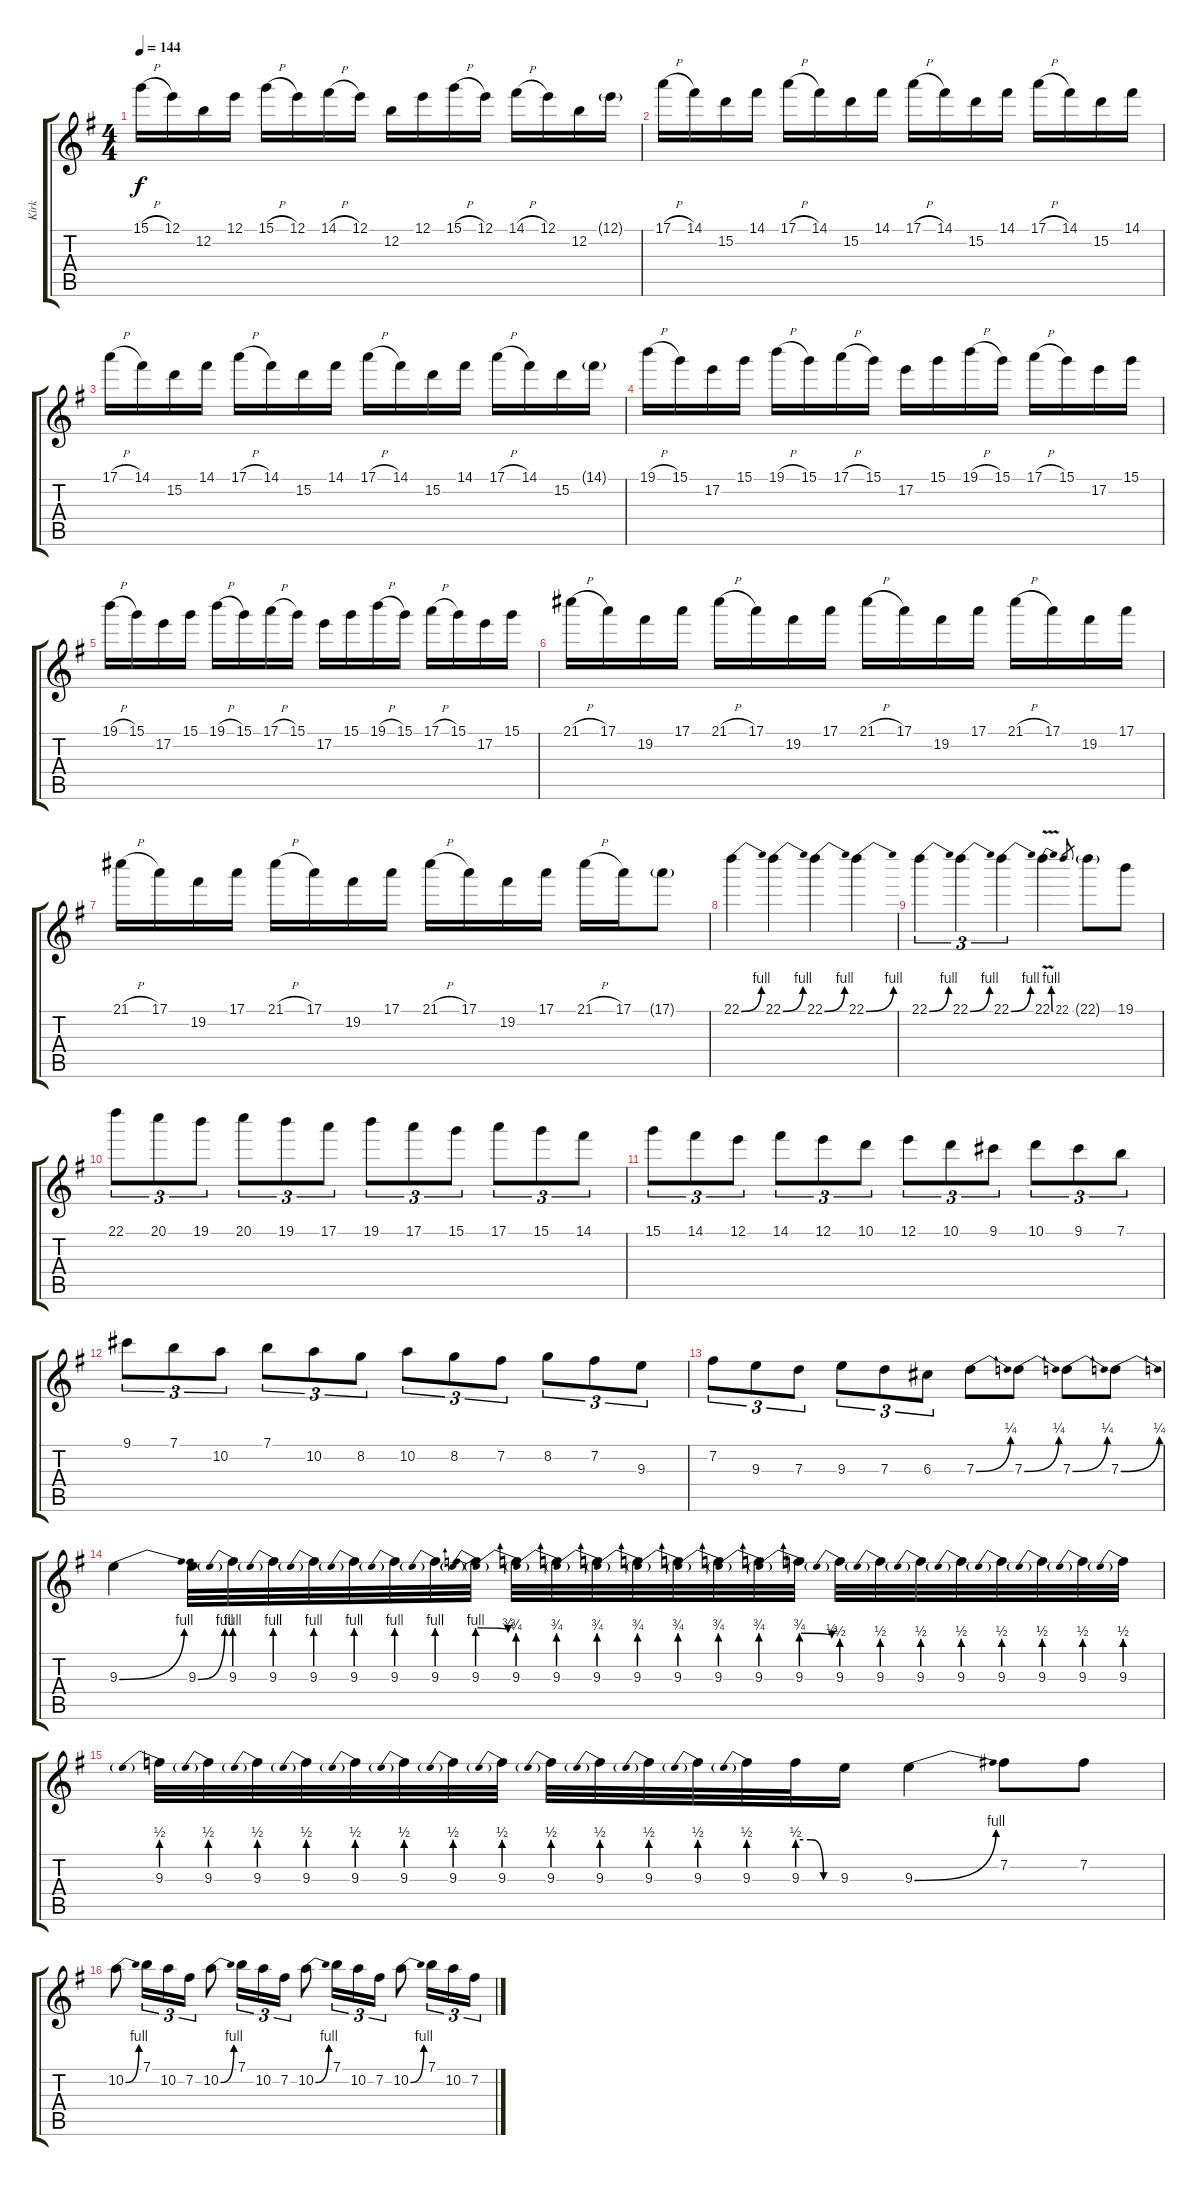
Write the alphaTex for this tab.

\track ("Kirk" "Kirk") {instrument acousticguitarsteel}
\staff {score tabs}
\tuning (E4 B3 G3 D3 A2 E2) {hide}
\ts (4 4)
\tempo 144
\clef g2
\ks g
15.1{h}.16{dy f} 12.1.16 12.2.16 12.1.16 15.1{h}.16 12.1.16 14.1{h}.16 12.1.16 12.2.16 12.1.16 15.1{h}.16 12.1.16 14.1{h}.16 12.1.16 12.2.16 12.1{g}.16 |
17.1{h}.16 14.1.16 15.2.16 14.1.16 17.1{h}.16 14.1.16 15.2.16 14.1.16 17.1{h}.16 14.1.16 15.2.16 14.1.16 17.1{h}.16 14.1.16 15.2.16 14.1.16 |
17.1{h}.16 14.1.16 15.2.16 14.1.16 17.1{h}.16 14.1.16 15.2.16 14.1.16 17.1{h}.16 14.1.16 15.2.16 14.1.16 17.1{h}.16 14.1.16 15.2.16 14.1{g}.16 |
19.1{h}.16 15.1.16 17.2.16 15.1.16 19.1{h}.16 15.1.16 17.1{h}.16 15.1.16 17.2.16 15.1.16 19.1{h}.16 15.1.16 17.1{h}.16 15.1.16 17.2.16 15.1.16 |
19.1{h}.16 15.1.16 17.2.16 15.1.16 19.1{h}.16 15.1.16 17.1{h}.16 15.1.16 17.2.16 15.1.16 19.1{h}.16 15.1.16 17.1{h}.16 15.1.16 17.2.16 15.1.16 |
21.1{h}.16 17.1.16 19.2.16 17.1.16 21.1{h}.16 17.1.16 19.2.16 17.1.16 21.1{h}.16 17.1.16 19.2.16 17.1.16 21.1{h}.16 17.1.16 19.2.16 17.1.16 |
21.1{h}.16 17.1.16 19.2.16 17.1.16 21.1{h}.16 17.1.16 19.2.16 17.1.16 21.1{h}.16 17.1.16 19.2.16 17.1.16 21.1{h}.16 17.1.16 17.1{g}.8 |
22.1{be (bend 0 0 60 4)}.4 22.1{be (bend 0 0 60 4)}.4 22.1{be (bend 0 0 60 4)}.4 22.1{be (bend 0 0 60 4)}.4 |
22.1{be (bend 0 0 60 4)}.4{tu (3 2)} 22.1{be (bend 0 0 60 4)}.4{tu (3 2)} 22.1{be (bend 0 0 60 4)}.4{tu (3 2)} 22.1{be (bend 0 0 60 4) v}.4 22.1.8{gr} 22.1{g}.8 19.1.8 |
22.1.8{tu (3 2)} 20.1.8{tu (3 2)} 19.1.8{tu (3 2)} 20.1.8{tu (3 2)} 19.1.8{tu (3 2)} 17.1.8{tu (3 2)} 19.1.8{tu (3 2)} 17.1.8{tu (3 2)} 15.1.8{tu (3 2)} 17.1.8{tu (3 2)} 15.1.8{tu (3 2)} 14.1.8{tu (3 2)} |
15.1.8{tu (3 2)} 14.1.8{tu (3 2)} 12.1.8{tu (3 2)} 14.1.8{tu (3 2)} 12.1.8{tu (3 2)} 10.1.8{tu (3 2)} 12.1.8{tu (3 2)} 10.1.8{tu (3 2)} 9.1.8{tu (3 2)} 10.1.8{tu (3 2)} 9.1.8{tu (3 2)} 7.1.8{tu (3 2)} |
9.1.8{tu (3 2)} 7.1.8{tu (3 2)} 10.2.8{tu (3 2)} 7.1.8{tu (3 2)} 10.2.8{tu (3 2)} 8.2.8{tu (3 2)} 10.2.8{tu (3 2)} 8.2.8{tu (3 2)} 7.2.8{tu (3 2)} 8.2.8{tu (3 2)} 7.2.8{tu (3 2)} 9.3.8{tu (3 2)} |
7.2.8{tu (3 2)} 9.3.8{tu (3 2)} 7.3.8{tu (3 2)} 9.3.8{tu (3 2)} 7.3.8{tu (3 2)} 6.3.8{tu (3 2)} 7.3{be (bend 0 0 60 1)}.8 7.3{be (bend 0 0 60 1)}.8 7.3{be (bend 0 0 60 1)}.8 7.3{be (bend 0 0 60 1)}.8 |
9.3{be (bend 0 0 60 4)}.4 9.3{be (bend 0 0 60 4)}.32 9.3{be (prebend 0 4 60 4)}.32 9.3{be (prebend 0 4 60 4)}.32 9.3{be (prebend 0 4 60 4)}.32 9.3{be (prebend 0 4 60 4)}.32 9.3{be (prebend 0 4 60 4)}.32 9.3{be (prebend 0 4 60 4)}.32 9.3{be (prebendrelease 0 4 60 3)}.32 9.3{be (prebend 0 3 60 3)}.32 9.3{be (prebend 0 3 60 3)}.32 9.3{be (prebend 0 3 60 3)}.32 9.3{be (prebend 0 3 60 3)}.32 9.3{be (prebend 0 3 60 3)}.32 9.3{be (prebend 0 3 60 3)}.32 9.3{be (prebend 0 3 60 3)}.32 9.3{be (prebendrelease 0 3 60 2)}.32 9.3{be (prebend 0 2 60 2)}.32 9.3{be (prebend 0 2 60 2)}.32 9.3{be (prebend 0 2 60 2)}.32 9.3{be (prebend 0 2 60 2)}.32 9.3{be (prebend 0 2 60 2)}.32 9.3{be (prebend 0 2 60 2)}.32 9.3{be (prebend 0 2 60 2)}.32 9.3{be (prebend 0 2 60 2)}.32 |
9.3{be (prebend 0 2 60 2)}.32 9.3{be (prebend 0 2 60 2)}.32 9.3{be (prebend 0 2 60 2)}.32 9.3{be (prebend 0 2 60 2)}.32 9.3{be (prebend 0 2 60 2)}.32 9.3{be (prebend 0 2 60 2)}.32 9.3{be (prebend 0 2 60 2)}.32 9.3{be (prebend 0 2 60 2)}.32 9.3{be (prebend 0 2 60 2)}.32 9.3{be (prebend 0 2 60 2)}.32 9.3{be (prebend 0 2 60 2)}.32 9.3{be (prebend 0 2 60 2)}.32 9.3{be (prebend 0 2 60 2)}.32 9.3{be (custom 0 2 20 2 40 0 60 0)}.32 9.3.16 9.3{be (bend 0 0 60 4)}.4 7.2.8 7.2.8 |
10.2{be (bend 0 0 60 4)}.8 7.1.16{tu (3 2)} 10.2.16{tu (3 2)} 7.2.16{tu (3 2)} 10.2{be (bend 0 0 60 4)}.8 7.1.16{tu (3 2)} 10.2.16{tu (3 2)} 7.2.16{tu (3 2)} 10.2{be (bend 0 0 60 4)}.8 7.1.16{tu (3 2)} 10.2.16{tu (3 2)} 7.2.16{tu (3 2)} 10.2{be (bend 0 0 60 4)}.8 7.1.16{tu (3 2)} 10.2.16{tu (3 2)} 7.2.16{tu (3 2)}
